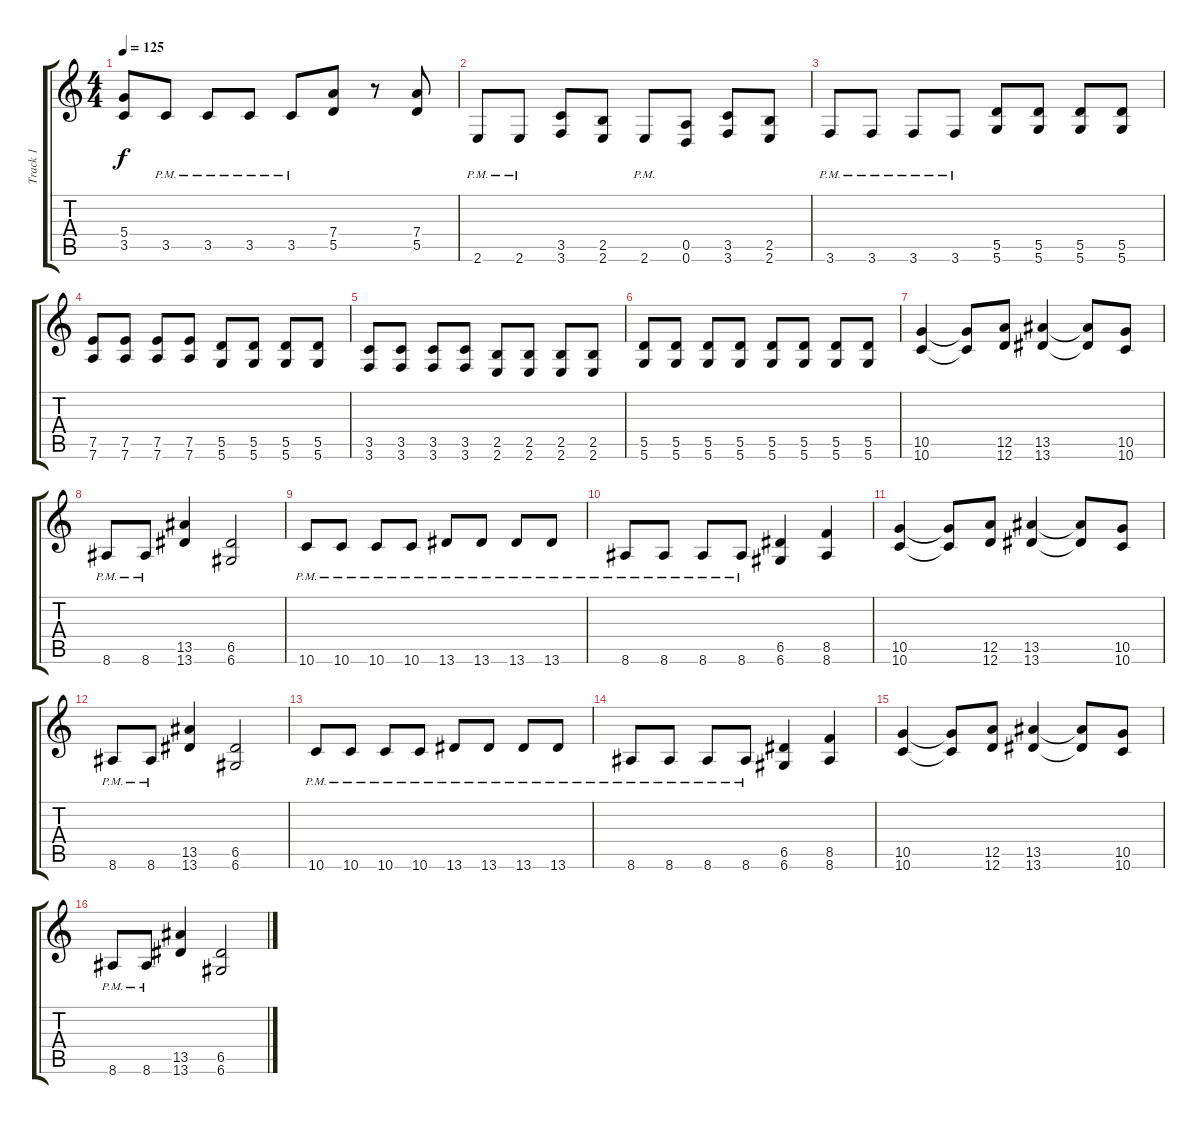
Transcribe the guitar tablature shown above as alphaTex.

\track ("Track 1" "Track 1") {instrument distortionguitar}
\staff {score tabs}
\tuning (E4 B3 G3 D3 A2 D2) {hide}
\ts (4 4)
\tempo 125
\clef g2
\ks c
(5.4 3.5).8{dy f} 3.5{pm}.8 3.5{pm}.8 3.5{pm}.8 3.5{pm}.8 (7.4 5.5).8 r.8 (7.4 5.5).8 |
2.6{pm}.8 2.6{pm}.8 (3.5 3.6).8 (2.5 2.6).8 2.6{pm}.8 (0.5 0.6).8 (3.5 3.6).8 (2.5 2.6).8 |
3.6{pm}.8 3.6{pm}.8 3.6{pm}.8 3.6{pm}.8 (5.5 5.6).8 (5.5 5.6).8 (5.5 5.6).8 (5.5 5.6).8 |
(7.5 7.6).8 (7.5 7.6).8 (7.5 7.6).8 (7.5 7.6).8 (5.5 5.6).8 (5.5 5.6).8 (5.5 5.6).8 (5.5 5.6).8 |
(3.5 3.6).8 (3.5 3.6).8 (3.5 3.6).8 (3.5 3.6).8 (2.5 2.6).8 (2.5 2.6).8 (2.5 2.6).8 (2.5 2.6).8 |
(5.5 5.6).8 (5.5 5.6).8 (5.5 5.6).8 (5.5 5.6).8 (5.5 5.6).8 (5.5 5.6).8 (5.5 5.6).8 (5.5 5.6).8 |
(10.5 10.6).4 (10.5{t} 10.6{t}).8 (12.5 12.6).8 (13.5 13.6).4 (13.5{t} 13.6{t}).8 (10.5 10.6).8 |
8.6{pm}.8 8.6{pm}.8 (13.5 13.6).4 (6.5 6.6).2 |
10.6{pm}.8 10.6{pm}.8 10.6{pm}.8 10.6{pm}.8 13.6{pm}.8 13.6{pm}.8 13.6{pm}.8 13.6{pm}.8 |
8.6{pm}.8 8.6{pm}.8 8.6{pm}.8 8.6{pm}.8 (6.5 6.6).4 (8.5 8.6).4 |
(10.5 10.6).4 (10.5{t} 10.6{t}).8 (12.5 12.6).8 (13.5 13.6).4 (13.5{t} 13.6{t}).8 (10.5 10.6).8 |
8.6{pm}.8 8.6{pm}.8 (13.5 13.6).4 (6.5 6.6).2 |
10.6{pm}.8 10.6{pm}.8 10.6{pm}.8 10.6{pm}.8 13.6{pm}.8 13.6{pm}.8 13.6{pm}.8 13.6{pm}.8 |
8.6{pm}.8 8.6{pm}.8 8.6{pm}.8 8.6{pm}.8 (6.5 6.6).4 (8.5 8.6).4 |
(10.5 10.6).4 (10.5{t} 10.6{t}).8 (12.5 12.6).8 (13.5 13.6).4 (13.5{t} 13.6{t}).8 (10.5 10.6).8 |
8.6{pm}.8 8.6{pm}.8 (13.5 13.6).4 (6.5 6.6).2
